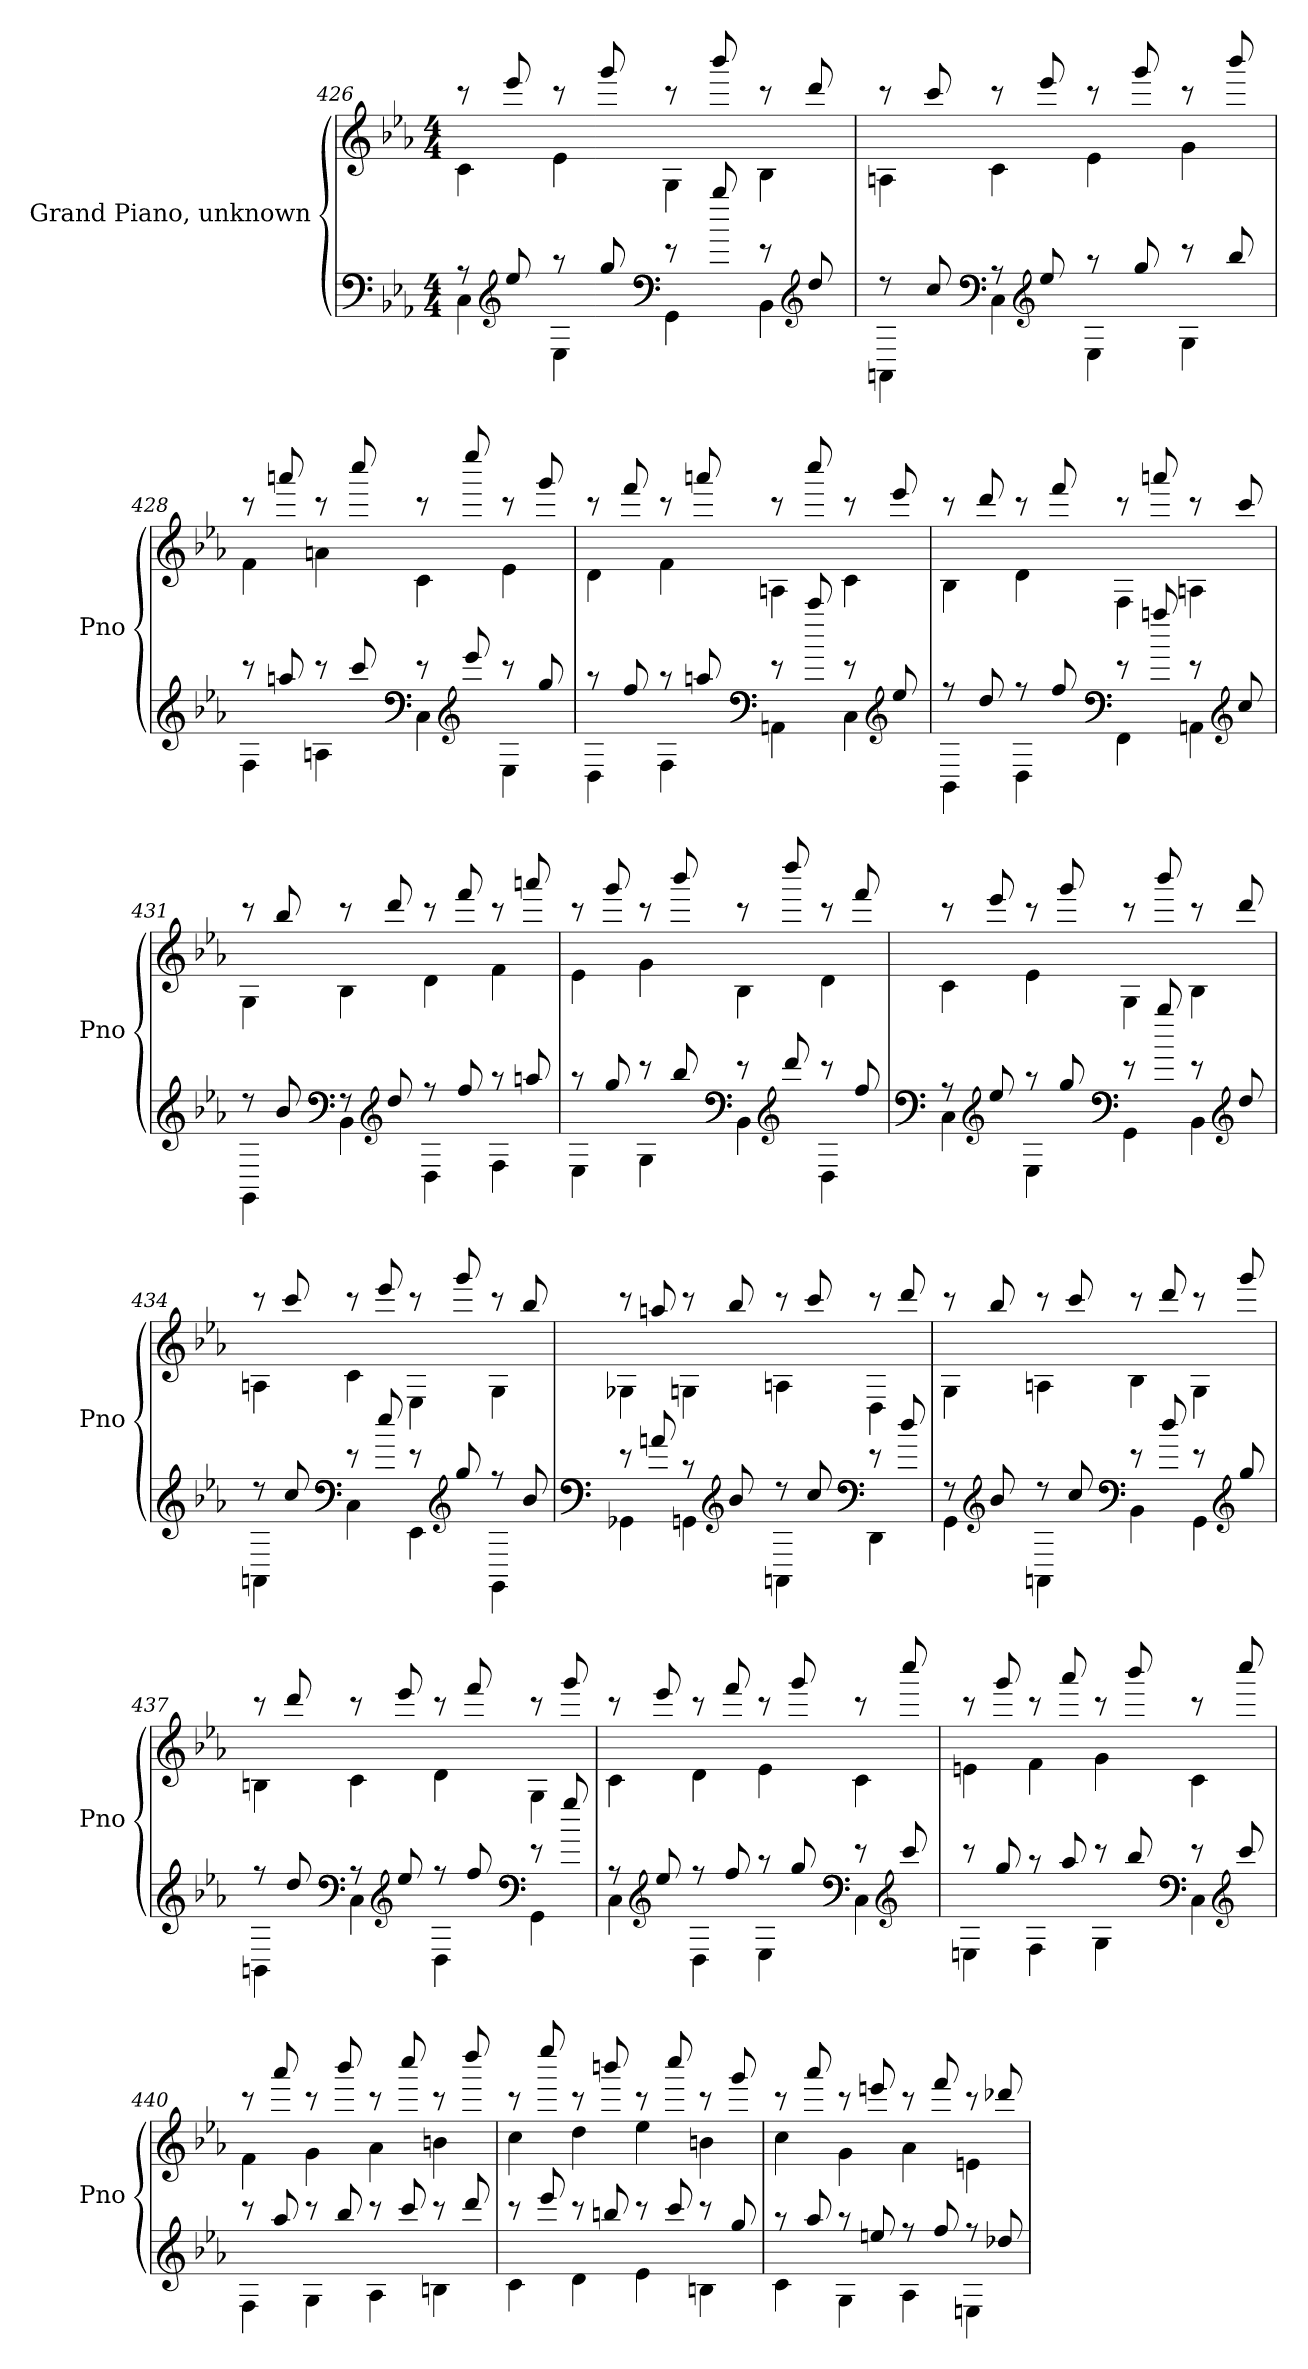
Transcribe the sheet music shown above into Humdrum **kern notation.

**kern	**kern
*part1	*part1
*staff2	*staff1
*I"Grand Piano, unknown	*
*I'Pno	*
*clefF4	*clefG2
*k[b-e-a-]	*k[b-e-a-]
*M4/4	*M4/4
=426	=426
*^	*^
8r	4C\	8r	4c\
*clefG2	*	*	*
8ee-/	.	8eee-/	.
8r	4E-\	8r	4e-\
8gg/	.	8ggg/	.
*clefF4	*	*	*
8r	4GG\	8r	4G\
8bb-/	.	8bbb-/	.
8r	4BB-\	8r	4B-\
*clefG2	*	*	*
8dd/	.	8ddd/	.
=427	=427	=427	=427
8r	4AAn\	8r	4An\
8cc/	.	8ccc/	.
*clefF4	*	*	*
8r	4C\	8r	4c\
*clefG2	*	*	*
8ee-/	.	8eee-/	.
8r	4E-\	8r	4e-\
8gg/	.	8ggg/	.
8r	4G\	8r	4g\
8bb-/	.	8bbb-/	.
!!LO:LB:g=z	!!
=428	=428	=428	=428
8r	4F\	8r	4f\
8aan/	.	8aaan/	.
8r	4An\	8r	4an\
8ccc/	.	8cccc/	.
*clefF4	*	*	*
8r	4C\	8r	4c\
*clefG2	*	*	*
8eee-/	.	8eeee-/	.
8r	4E-\	8r	4e-\
8gg/	.	8ggg/	.
=429	=429	=429	=429
8r	4D\	8r	4d\
8ff/	.	8fff/	.
8r	4F\	8r	4f\
8aan/	.	8aaan/	.
*clefF4	*	*	*
8r	4AAn\	8r	4An\
8ccc/	.	8cccc/	.
8r	4C\	8r	4c\
*clefG2	*	*	*
8ee-/	.	8eee-/	.
=430	=430	=430	=430
8r	4BB-\	8r	4B-\
8dd/	.	8ddd/	.
8r	4D\	8r	4d\
8ff/	.	8fff/	.
*clefF4	*	*	*
8r	4FF\	8r	4F\
8aan/	.	8aaan/	.
8r	4AAn\	8r	4An\
*clefG2	*	*	*
8cc/	.	8ccc/	.
!!LO:PB:g=z	!!
=431	=431	=431	=431
8r	4GG\	8r	4G\
8b-/	.	8bb-/	.
*clefF4	*	*	*
8r	4BB-\	8r	4B-\
*clefG2	*	*	*
8dd/	.	8ddd/	.
8r	4D\	8r	4d\
8ff/	.	8fff/	.
8r	4F\	8r	4f\
8aan/	.	8aaan/	.
=432	=432	=432	=432
8r	4E-\	8r	4e-\
8gg/	.	8ggg/	.
8r	4G\	8r	4g\
8bb-/	.	8bbb-/	.
*clefF4	*	*	*
8r	4BB-\	8r	4B-\
*clefG2	*	*	*
8ddd/	.	8dddd/	.
8r	4D\	8r	4d\
8ff/	.	8fff/	.
=433	=433	=433	=433
*clefF4	*	*	*
8r	4C\	8r	4c\
*clefG2	*	*	*
8ee-/	.	8eee-/	.
8r	4E-\	8r	4e-\
8gg/	.	8ggg/	.
*clefF4	*	*	*
8r	4GG\	8r	4G\
8bb-/	.	8bbb-/	.
8r	4BB-\	8r	4B-\
*clefG2	*	*	*
8dd/	.	8ddd/	.
!!LO:LB:g=z	!!
=434	=434	=434	=434
8r	4AAn\	8r	4An\
8cc/	.	8ccc/	.
*clefF4	*	*	*
8r	4C\	8r	4c\
8ee-/	.	8eee-/	.
8r	4EE-\	8r	4E-\
*clefG2	*	*	*
8gg/	.	8ggg/	.
8r	4GG\	8r	4G\
8b-/	.	8bb-/	.
=435	=435	=435	=435
*clefF4	*	*	*
8r	4GG-X\	8r	4G-X\
8an/	.	8aan/	.
8r	4GGn\	8r	4Gn\
*clefG2	*	*	*
8b-/	.	8bb-/	.
8r	4AAn\	8r	4An\
8cc/	.	8ccc/	.
*clefF4	*	*	*
8r	4DD\	8r	4D\
8dd/	.	8ddd/	.
!!LO:LB:g=z	!!
=436	=436	=436	=436
8r	4GG\	8r	4G\
*clefG2	*	*	*
8b-/	.	8bb-/	.
8r	4AAn\	8r	4An\
8cc/	.	8ccc/	.
*clefF4	*	*	*
8r	4BB-\	8r	4B-\
8dd/	.	8ddd/	.
8r	4GG\	8r	4G\
*clefG2	*	*	*
8gg/	.	8ggg/	.
=437	=437	=437	=437
8r	4BBn\	8r	4Bn\
8dd/	.	8ddd/	.
*clefF4	*	*	*
8r	4C\	8r	4c\
*clefG2	*	*	*
8ee-/	.	8eee-/	.
8r	4D\	8r	4d\
8ff/	.	8fff/	.
*clefF4	*	*	*
8r	4GG\	8r	4G\
8gg/	.	8ggg/	.
!!LO:LB:g=z	!!
=438	=438	=438	=438
8r	4C\	8r	4c\
*clefG2	*	*	*
8ee-/	.	8eee-/	.
8r	4D\	8r	4d\
8ff/	.	8fff/	.
8r	4E-\	8r	4e-\
8gg/	.	8ggg/	.
*clefF4	*	*	*
8r	4C\	8r	4c\
*clefG2	*	*	*
8ccc/	.	8cccc/	.
=439	=439	=439	=439
8r	4En\	8r	4en\
8gg/	.	8ggg/	.
8r	4F\	8r	4f\
8aa-/	.	8aaa-/	.
8r	4G\	8r	4g\
8bb-/	.	8bbb-/	.
*clefF4	*	*	*
8r	4C\	8r	4c\
*clefG2	*	*	*
8ccc/	.	8cccc/	.
=440	=440	=440	=440
8r	4F\	8r	4f\
8aa-/	.	8aaa-/	.
8r	4G\	8r	4g\
8bb-/	.	8bbb-/	.
8r	4A-\	8r	4a-\
8ccc/	.	8cccc/	.
8r	4Bn\	8r	4bn\
8ddd/	.	8dddd/	.
!!LO:LB:g=z	!!
=441	=441	=441	=441
8r	4c\	8r	4cc\
8eee-/	.	8eeee-/	.
8r	4d\	8r	4dd\
8bbn/	.	8bbbn/	.
8r	4e-\	8r	4ee-\
8ccc/	.	8cccc/	.
8r	4Bn\	8r	4bn\
8gg/	.	8ggg/	.
=442	=442	=442	=442
8r	4c\	8r	4cc\
8aa-/	.	8aaa-/	.
8r	4G\	8r	4g\
8een/	.	8eeen/	.
8r	4A-\	8r	4a-\
8ff/	.	8fff/	.
8r	4En\	8r	4en\
8dd-X/	.	8ddd-X/	.
*v	*v	*	*
*	*v	*v
=	=
*-	*-
